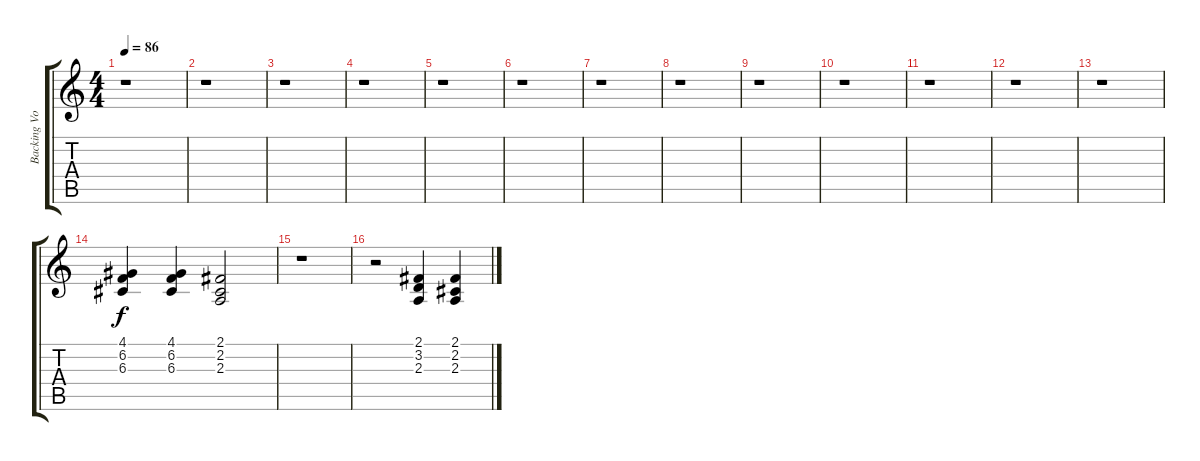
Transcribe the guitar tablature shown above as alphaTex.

\track ("Backing Vocal" "Backing Vo") {instrument choiraahs}
\staff {score tabs}
\tuning (E4 B3 G3 D3 A2 E2) {hide}
\ts (4 4)
\tempo 86
\clef g2
\ks c
r.1{dy f} |
r.1 |
r.1 |
r.1 |
r.1 |
r.1 |
r.1 |
r.1 |
r.1 |
r.1 |
r.1 |
r.1 |
r.1 |
(4.1 6.2 6.3).4 (4.1 6.2 6.3).4 (2.1 2.2 2.3).2 |
r.1 |
r.2 (2.1 3.2 2.3).4 (2.1 2.2 2.3).4
